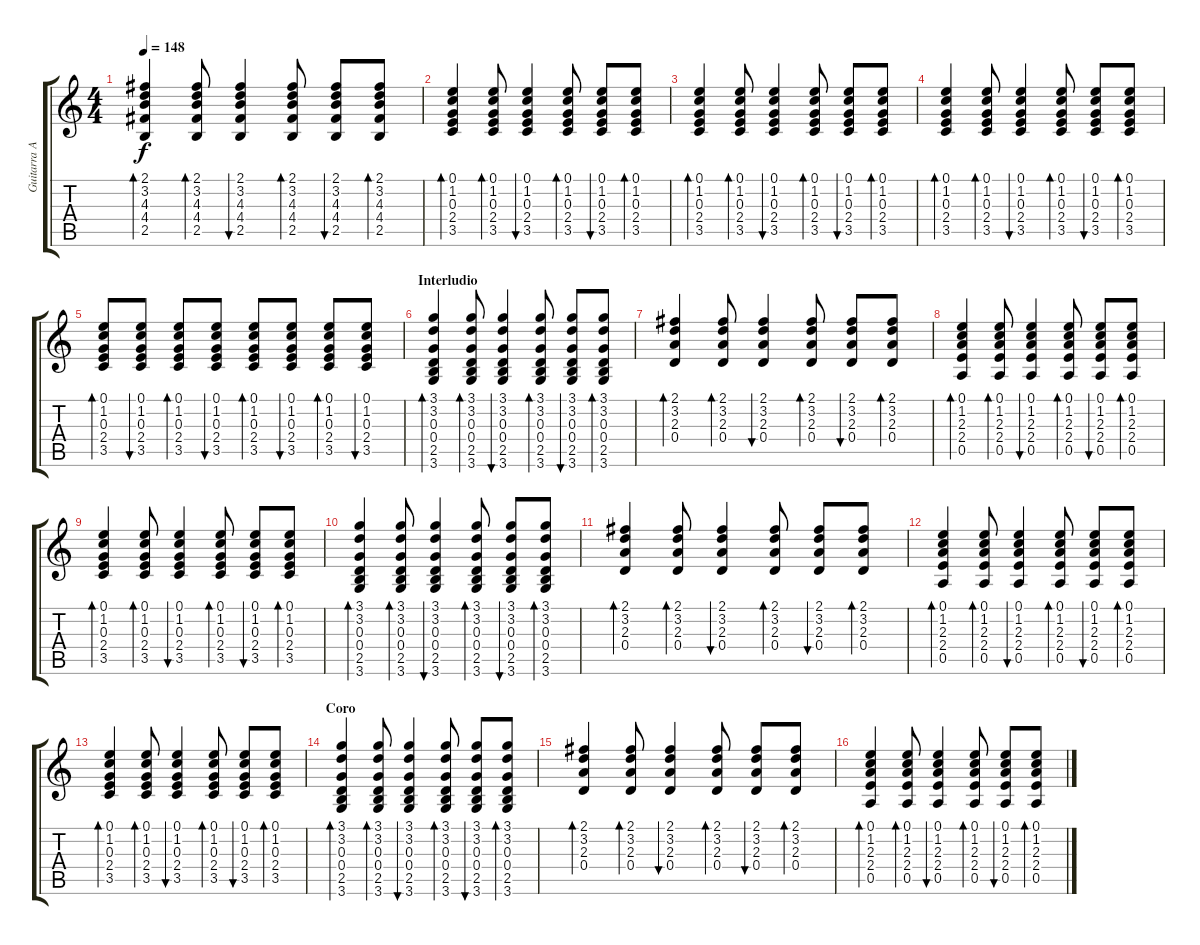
\track ("Guitarra Acústica" "Guitarra A") {instrument acousticguitarsteel}
\staff {score tabs}
\tuning (E4 B3 G3 D3 A2 E2) {hide}
\ts (4 4)
\tempo 148
\clef g2
\ks c
(2.1 3.2 4.3 4.4 2.5).4{bd 30 dy f} (2.1 3.2 4.3 4.4 2.5).8{bd 30} (2.1 3.2 4.3 4.4 2.5).4{bu 30} (2.1 3.2 4.3 4.4 2.5).8{bd 30} (2.1 3.2 4.3 4.4 2.5).8{bu 30} (2.1 3.2 4.3 4.4 2.5).8{bd 30} |
(0.1 1.2 0.3 2.4 3.5).4{bd 30} (0.1 1.2 0.3 2.4 3.5).8{bd 30} (0.1 1.2 0.3 2.4 3.5).4{bu 30} (0.1 1.2 0.3 2.4 3.5).8{bd 30} (0.1 1.2 0.3 2.4 3.5).8{bu 30} (0.1 1.2 0.3 2.4 3.5).8{bd 30} |
(0.1 1.2 0.3 2.4 3.5).4{bd 30} (0.1 1.2 0.3 2.4 3.5).8{bd 30} (0.1 1.2 0.3 2.4 3.5).4{bu 30} (0.1 1.2 0.3 2.4 3.5).8{bd 30} (0.1 1.2 0.3 2.4 3.5).8{bu 30} (0.1 1.2 0.3 2.4 3.5).8{bd 30} |
(0.1 1.2 0.3 2.4 3.5).4{bd 30} (0.1 1.2 0.3 2.4 3.5).8{bd 30} (0.1 1.2 0.3 2.4 3.5).4{bu 30} (0.1 1.2 0.3 2.4 3.5).8{bd 30} (0.1 1.2 0.3 2.4 3.5).8{bu 30} (0.1 1.2 0.3 2.4 3.5).8{bd 30} |
(0.1 1.2 0.3 2.4 3.5).8{bd 30} (0.1 1.2 0.3 2.4 3.5).8{bu 30} (0.1 1.2 0.3 2.4 3.5).8{bd 30} (0.1 1.2 0.3 2.4 3.5).8{bu 30} (0.1 1.2 0.3 2.4 3.5).8{bd 30} (0.1 1.2 0.3 2.4 3.5).8{bu 30} (0.1 1.2 0.3 2.4 3.5).8{bd 30} (0.1 1.2 0.3 2.4 3.5).8{bu 30} |
\section ("" "Interludio")
(3.1 3.2 0.3 0.4 2.5 3.6).4{bd 30} (3.1 3.2 0.3 0.4 2.5 3.6).8{bd 30} (3.1 3.2 0.3 0.4 2.5 3.6).4{bu 30} (3.1 3.2 0.3 0.4 2.5 3.6).8{bd 30} (3.1 3.2 0.3 0.4 2.5 3.6).8{bu 30} (3.1 3.2 0.3 0.4 2.5 3.6).8{bd 30} |
(2.1 3.2 2.3 0.4).4{bd 30} (2.1 3.2 2.3 0.4).8{bd 30} (2.1 3.2 2.3 0.4).4{bu 30} (2.1 3.2 2.3 0.4).8{bd 30} (2.1 3.2 2.3 0.4).8{bu 30} (2.1 3.2 2.3 0.4).8{bd 30} |
(0.1 1.2 2.3 2.4 0.5).4{bd 30} (0.1 1.2 2.3 2.4 0.5).8{bd 30} (0.1 1.2 2.3 2.4 0.5).4{bu 30} (0.1 1.2 2.3 2.4 0.5).8{bd 30} (0.1 1.2 2.3 2.4 0.5).8{bu 30} (0.1 1.2 2.3 2.4 0.5).8{bd 30} |
(0.1 1.2 0.3 2.4 3.5).4{bd 30} (0.1 1.2 0.3 2.4 3.5).8{bd 30} (0.1 1.2 0.3 2.4 3.5).4{bu 30} (0.1 1.2 0.3 2.4 3.5).8{bd 30} (0.1 1.2 0.3 2.4 3.5).8{bu 30} (0.1 1.2 0.3 2.4 3.5).8{bd 30} |
(3.1 3.2 0.3 0.4 2.5 3.6).4{bd 30} (3.1 3.2 0.3 0.4 2.5 3.6).8{bd 30} (3.1 3.2 0.3 0.4 2.5 3.6).4{bu 30} (3.1 3.2 0.3 0.4 2.5 3.6).8{bd 30} (3.1 3.2 0.3 0.4 2.5 3.6).8{bu 30} (3.1 3.2 0.3 0.4 2.5 3.6).8{bd 30} |
(2.1 3.2 2.3 0.4).4{bd 30} (2.1 3.2 2.3 0.4).8{bd 30} (2.1 3.2 2.3 0.4).4{bu 30} (2.1 3.2 2.3 0.4).8{bd 30} (2.1 3.2 2.3 0.4).8{bu 30} (2.1 3.2 2.3 0.4).8{bd 30} |
(0.1 1.2 2.3 2.4 0.5).4{bd 30} (0.1 1.2 2.3 2.4 0.5).8{bd 30} (0.1 1.2 2.3 2.4 0.5).4{bu 30} (0.1 1.2 2.3 2.4 0.5).8{bd 30} (0.1 1.2 2.3 2.4 0.5).8{bu 30} (0.1 1.2 2.3 2.4 0.5).8{bd 30} |
(0.1 1.2 0.3 2.4 3.5).4{bd 30} (0.1 1.2 0.3 2.4 3.5).8{bd 30} (0.1 1.2 0.3 2.4 3.5).4{bu 30} (0.1 1.2 0.3 2.4 3.5).8{bd 30} (0.1 1.2 0.3 2.4 3.5).8{bu 30} (0.1 1.2 0.3 2.4 3.5).8{bd 30} |
\section ("" "Coro")
(3.1 3.2 0.3 0.4 2.5 3.6).4{bd 30} (3.1 3.2 0.3 0.4 2.5 3.6).8{bd 30} (3.1 3.2 0.3 0.4 2.5 3.6).4{bu 30} (3.1 3.2 0.3 0.4 2.5 3.6).8{bd 30} (3.1 3.2 0.3 0.4 2.5 3.6).8{bu 30} (3.1 3.2 0.3 0.4 2.5 3.6).8{bd 30} |
(2.1 3.2 2.3 0.4).4{bd 30} (2.1 3.2 2.3 0.4).8{bd 30} (2.1 3.2 2.3 0.4).4{bu 30} (2.1 3.2 2.3 0.4).8{bd 30} (2.1 3.2 2.3 0.4).8{bu 30} (2.1 3.2 2.3 0.4).8{bd 30} |
(0.1 1.2 2.3 2.4 0.5).4{bd 30} (0.1 1.2 2.3 2.4 0.5).8{bd 30} (0.1 1.2 2.3 2.4 0.5).4{bu 30} (0.1 1.2 2.3 2.4 0.5).8{bd 30} (0.1 1.2 2.3 2.4 0.5).8{bu 30} (0.1 1.2 2.3 2.4 0.5).8{bd 30}
